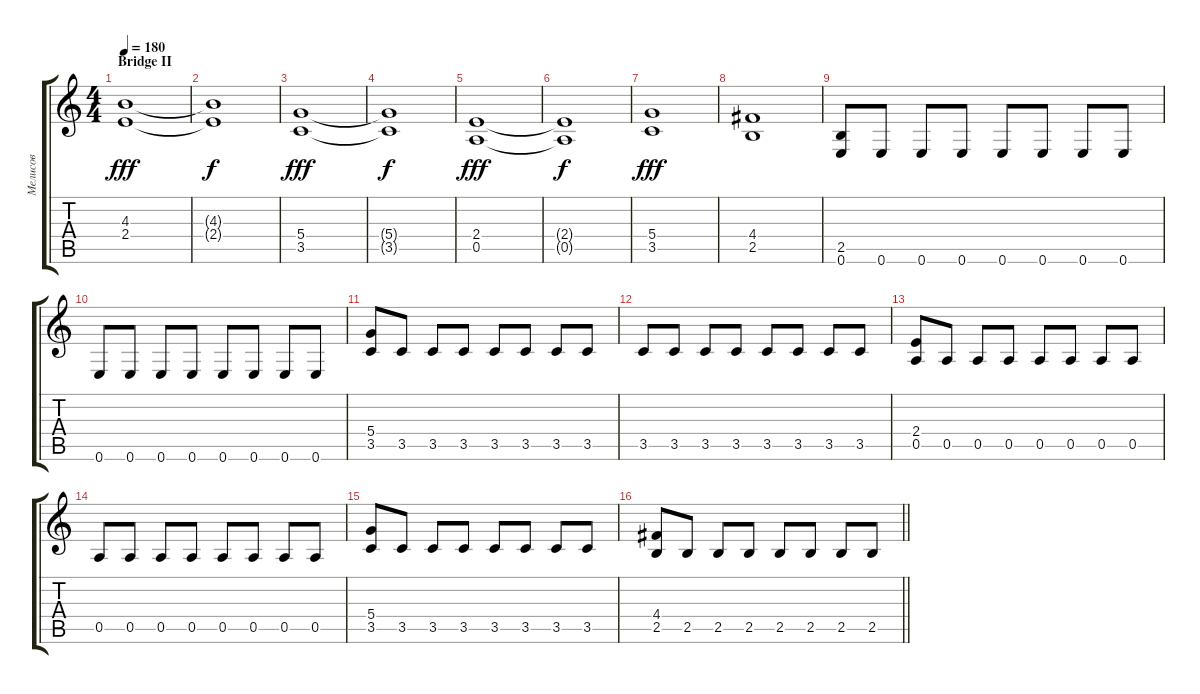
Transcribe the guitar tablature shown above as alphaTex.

\track ("Мелисов" "Мелисов") {instrument distortionguitar}
\staff {score tabs}
\tuning (E4 B3 G3 D3 A2 E2) {hide}
\ts (4 4)
\section ("" "Bridge II")
\tempo 180
\clef g2
\ks c
(4.3 2.4).1{dy fff} |
(4.3{t} 2.4{t}).1{dy f} |
(5.4 3.5).1{dy fff} |
(5.4{t} 3.5{t}).1{dy f} |
(2.4 0.5).1{dy fff} |
(2.4{t} 0.5{t}).1{dy f} |
(5.4 3.5).1{dy fff} |
(4.4 2.5).1 |
(2.5 0.6).8 0.6.8 0.6.8 0.6.8 0.6.8 0.6.8 0.6.8 0.6.8 |
0.6.8 0.6.8 0.6.8 0.6.8 0.6.8 0.6.8 0.6.8 0.6.8 |
(5.4 3.5).8 3.5.8 3.5.8 3.5.8 3.5.8 3.5.8 3.5.8 3.5.8 |
3.5.8 3.5.8 3.5.8 3.5.8 3.5.8 3.5.8 3.5.8 3.5.8 |
(2.4 0.5).8 0.5.8 0.5.8 0.5.8 0.5.8 0.5.8 0.5.8 0.5.8 |
0.5.8 0.5.8 0.5.8 0.5.8 0.5.8 0.5.8 0.5.8 0.5.8 |
(5.4 3.5).8 3.5.8 3.5.8 3.5.8 3.5.8 3.5.8 3.5.8 3.5.8 |
\barLineRight lightlight
(4.4 2.5).8 2.5.8 2.5.8 2.5.8 2.5.8 2.5.8 2.5.8 2.5.8
